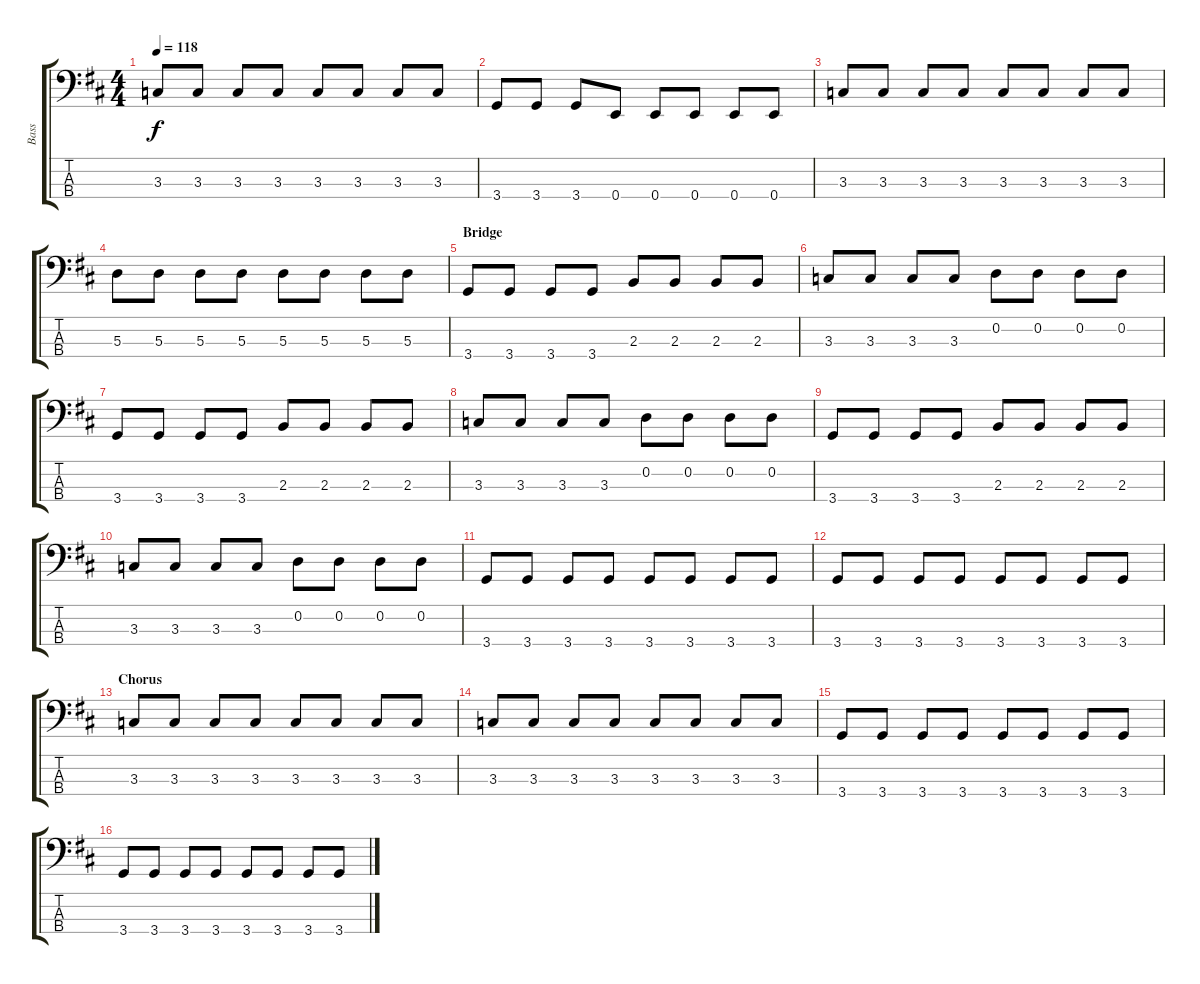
\track ("Bass" "Bass") {instrument electricbasspick}
\staff {score tabs}
\tuning (G2 D2 A1 E1) {hide}
\ts (4 4)
\tempo 118
\clef f4
\ks d
3.3.8{dy f} 3.3.8 3.3.8 3.3.8 3.3.8 3.3.8 3.3.8 3.3.8 |
3.4.8 3.4.8 3.4.8 0.4.8 0.4.8 0.4.8 0.4.8 0.4.8 |
3.3.8 3.3.8 3.3.8 3.3.8 3.3.8 3.3.8 3.3.8 3.3.8 |
5.3.8 5.3.8 5.3.8 5.3.8 5.3.8 5.3.8 5.3.8 5.3.8 |
\section ("" "Bridge")
3.4.8 3.4.8 3.4.8 3.4.8 2.3.8 2.3.8 2.3.8 2.3.8 |
3.3.8 3.3.8 3.3.8 3.3.8 0.2.8 0.2.8 0.2.8 0.2.8 |
3.4.8 3.4.8 3.4.8 3.4.8 2.3.8 2.3.8 2.3.8 2.3.8 |
3.3.8 3.3.8 3.3.8 3.3.8 0.2.8 0.2.8 0.2.8 0.2.8 |
3.4.8 3.4.8 3.4.8 3.4.8 2.3.8 2.3.8 2.3.8 2.3.8 |
3.3.8 3.3.8 3.3.8 3.3.8 0.2.8 0.2.8 0.2.8 0.2.8 |
3.4.8 3.4.8 3.4.8 3.4.8 3.4.8 3.4.8 3.4.8 3.4.8 |
3.4.8 3.4.8 3.4.8 3.4.8 3.4.8 3.4.8 3.4.8 3.4.8 |
\section ("" "Chorus")
3.3.8 3.3.8 3.3.8 3.3.8 3.3.8 3.3.8 3.3.8 3.3.8 |
3.3.8 3.3.8 3.3.8 3.3.8 3.3.8 3.3.8 3.3.8 3.3.8 |
3.4.8 3.4.8 3.4.8 3.4.8 3.4.8 3.4.8 3.4.8 3.4.8 |
3.4.8 3.4.8 3.4.8 3.4.8 3.4.8 3.4.8 3.4.8 3.4.8
